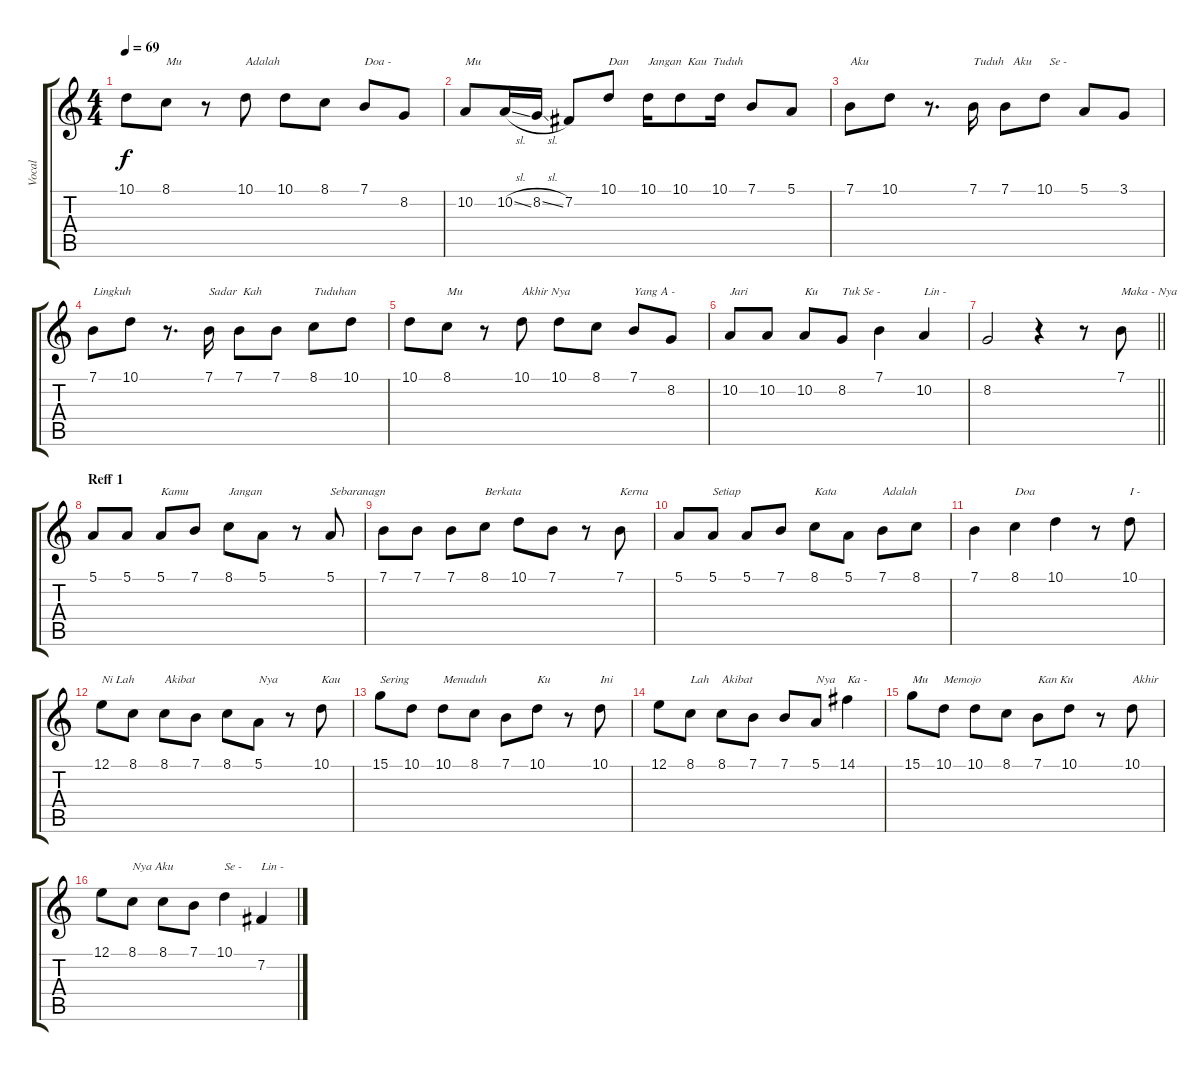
\track ("Vocal" "Vocal") {instrument lead1square}
\staff {score tabs}
\tuning (E4 B3 G3 D3 A2 E2) {hide}
\ts (4 4)
\tempo 69
\clef g2
\ks c
10.1.8{dy f} 8.1.8{txt "Mu"} r.8 10.1.8{txt "Adalah "} 10.1.8 8.1.8 7.1.8{txt "Doa -"} 8.2.8 |
10.2.8{txt "Mu"} 10.2{sl}.16 8.2{sl}.16 7.2.8 10.1.8{txt "Dan"} 10.1.16{txt "Jangan  Kau  Tuduh "} 10.1.8 10.1.16 7.1.8 5.1.8 |
7.1.8{txt "Aku"} 10.1.8 r.8{d} 7.1.16{txt "Tuduh   Aku      Se -"} 7.1.8 10.1.8 5.1.8 3.1.8 |
7.1.8{txt "Lingkuh"} 10.1.8 r.8{d} 7.1.16{txt "Sadar  Kah "} 7.1.8 7.1.8 8.1.8{txt "Tuduhan"} 10.1.8 |
10.1.8 8.1.8{txt "Mu"} r.8 10.1.8{txt "Akhir Nya"} 10.1.8 8.1.8 7.1.8{txt "Yang A -"} 8.2.8 |
10.2.8{txt "Jari"} 10.2.8 10.2.8{txt "Ku"} 8.2.8{txt "Tuk Se -"} 7.1.4 10.2.4{txt "Lin -"} |
\barLineRight lightlight
8.2.2 r.4 r.8 7.1.8{txt "Maka - Nya"} |
\section ("" "Reff 1")
5.1.8 5.1.8 5.1.8{txt "Kamu"} 7.1.8 8.1.8{txt "Jangan"} 5.1.8 r.8 5.1.8{txt "Sebaranagn"} |
7.1.8 7.1.8 7.1.8 8.1.8{txt "Berkata"} 10.1.8 7.1.8 r.8 7.1.8{txt "Kerna"} |
5.1.8 5.1.8{txt "Setiap"} 5.1.8 7.1.8 8.1.8{txt "Kata"} 5.1.8 7.1.8{txt "Adalah"} 8.1.8 |
7.1.4 8.1.4{txt "Doa"} 10.1.4 r.8 10.1.8{txt "I -"} |
12.1.8{txt "Ni Lah"} 8.1.8 8.1.8{txt "Akibat"} 7.1.8 8.1.8 5.1.8{txt "Nya"} r.8 10.1.8{txt "Kau"} |
15.1.8{txt "Sering"} 10.1.8 10.1.8{txt "Menuduh"} 8.1.8 7.1.8 10.1.8{txt "Ku"} r.8 10.1.8{txt "Ini"} |
12.1.8 8.1.8{txt "Lah"} 8.1.8{txt "Akibat"} 7.1.8 7.1.8 5.1.8{txt "Nya"} 14.1.4{txt "Ka -"} |
15.1.8{txt "Mu"} 10.1.8{txt "Memojo"} 10.1.8 8.1.8 7.1.8{txt "Kan Ku"} 10.1.8 r.8 10.1.8{txt "Akhir"} |
12.1.8 8.1.8{txt "Nya Aku"} 8.1.8 7.1.8 10.1.4{txt "Se -"} 7.2.4{txt "Lin -"}
